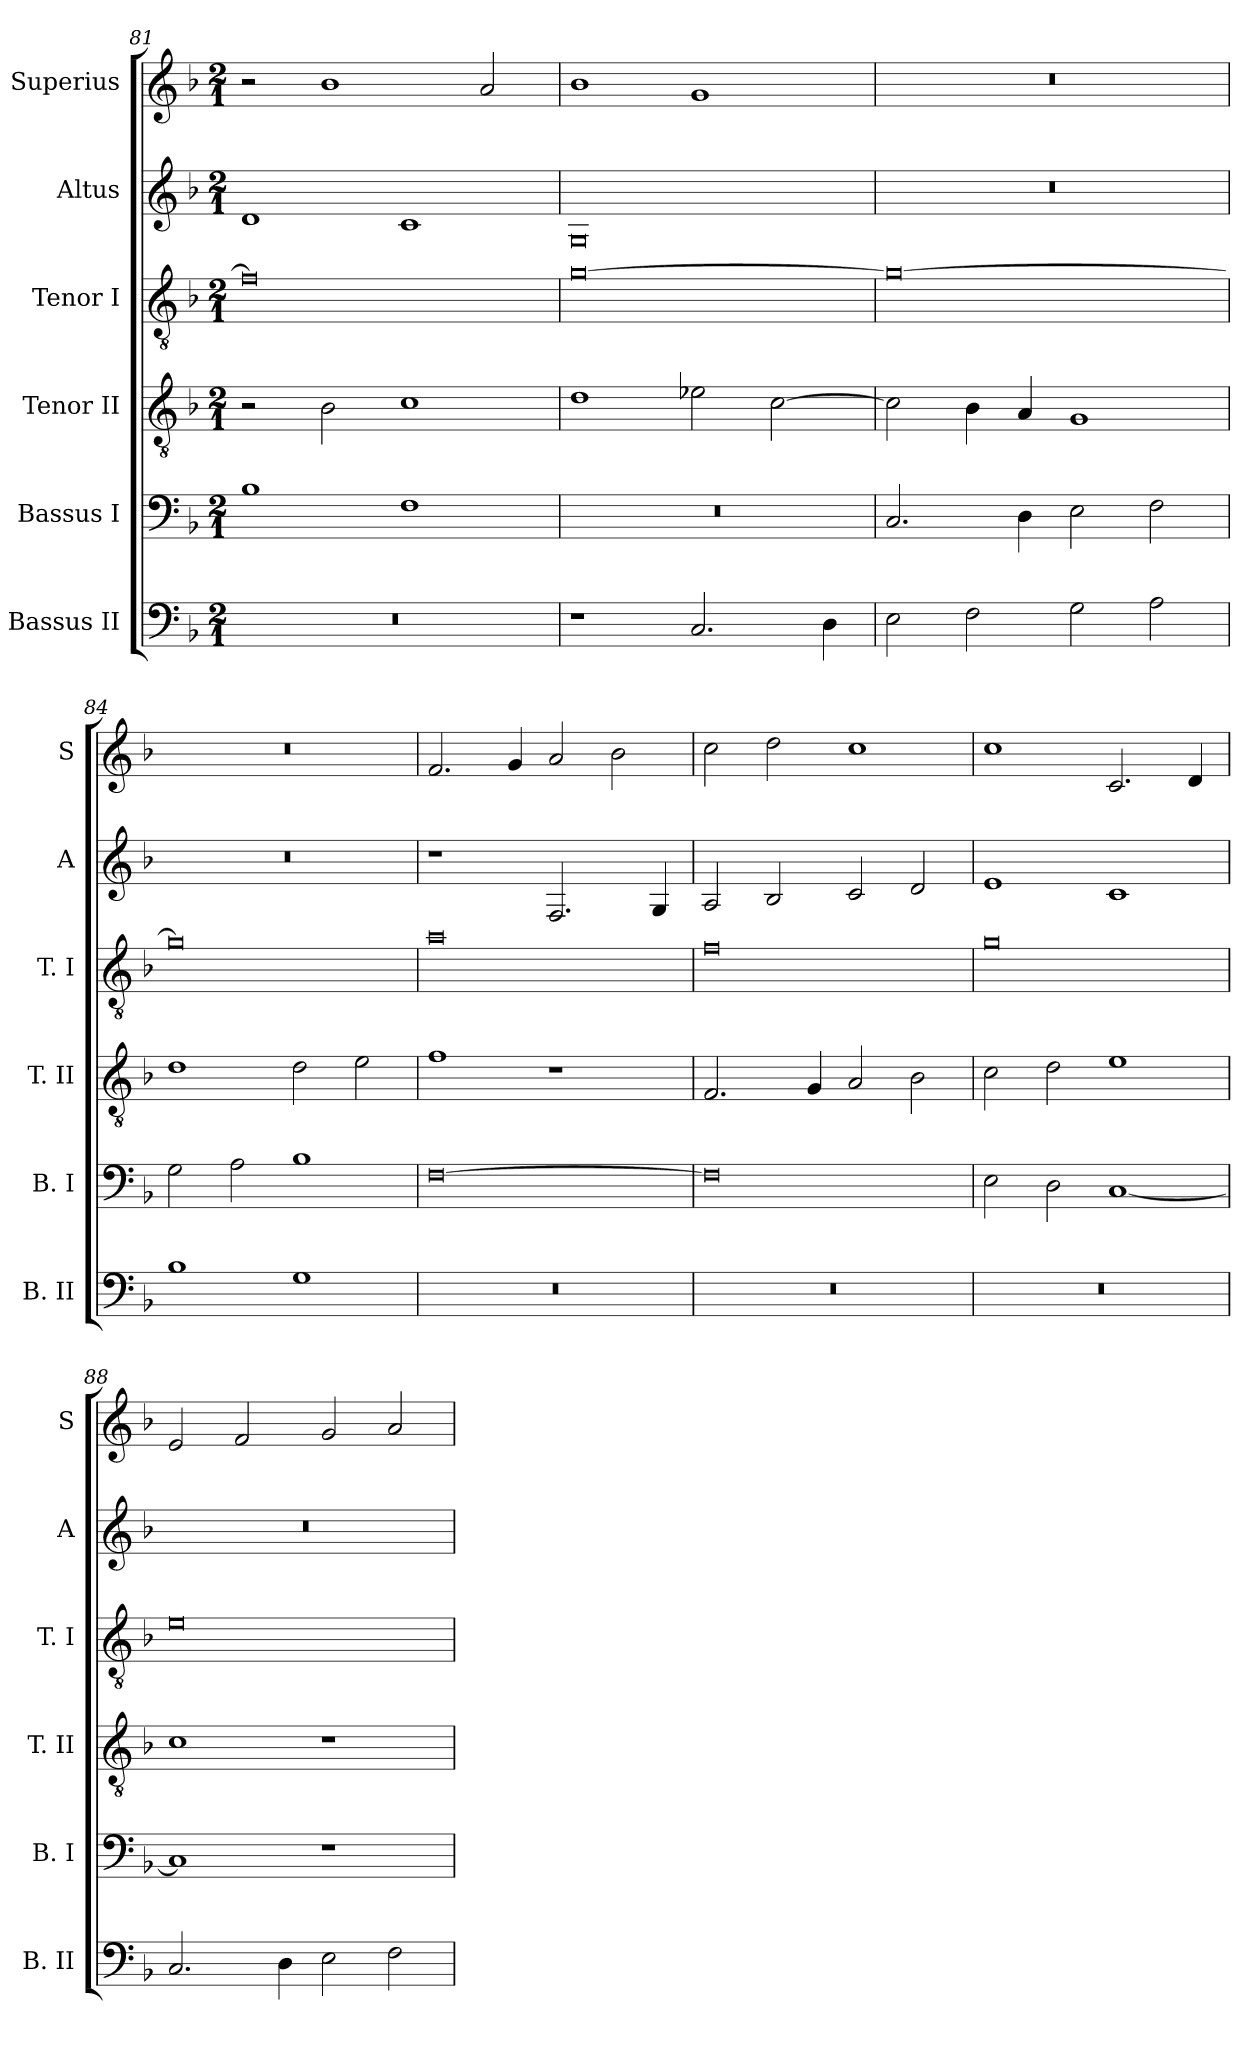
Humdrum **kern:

**kern	**kern	**kern	**kern	**kern	**kern
*part6	*part5	*part4	*part3	*part2	*part1
*staff6	*staff5	*staff4	*staff3	*staff2	*staff1
*I"Bassus II	*I"Bassus I	*I"Tenor II	*I"Tenor I	*I"Altus	*I"Superius
*I'B. II	*I'B. I	*I'T. II	*I'T. I	*I'A	*I'S
*clefF4	*clefF4	*clefGv2	*clefGv2	*clefG2	*clefG2
*k[b-]	*k[b-]	*k[b-]	*k[b-]	*k[b-]	*k[b-]
*F:	*F:	*F:	*F:	*F:	*F:
*M2/1	*M2/1	*M2/1	*M2/1	*M2/1	*M2/1
=81	=81	=81	=81	=81	=81
0r	1B-	2r	0f]	1d	2r
.	.	2B-	.	.	1b-
.	1F	1c	.	1c	.
.	.	.	.	.	2a
=82	=82	=82	=82	=82	=82
1r	0r	1d	[0g	0G	1b-
2.C	.	2e-X	.	.	1g
.	.	[2c	.	.	.
4D	.	.	.	.	.
=83	=83	=83	=83	=83	=83
2E	2.C	2c]	0g_	0r	0r
2F	.	4B-	.	.	.
.	4D	4A	.	.	.
2G	2E	1G	.	.	.
2A	2F	.	.	.	.
=84	=84	=84	=84	=84	=84
1B-	2G	1d	0g]	0r	0r
.	2A	.	.	.	.
1G	1B-	2d	.	.	.
.	.	2e	.	.	.
=85	=85	=85	=85	=85	=85
0r	[0F	1f	0a	1r	2.f
.	.	.	.	.	4g
.	.	1r	.	2.F	2a
.	.	.	.	.	2b-
.	.	.	.	4G	.
=86	=86	=86	=86	=86	=86
0r	0F]	2.F	0f	2A	2cc
.	.	.	.	2B-	2dd
.	.	4G	.	.	.
.	.	2A	.	2c	1cc
.	.	2B-	.	2d	.
=87	=87	=87	=87	=87	=87
0r	2E	2c	0g	1e	1cc
.	2D	2d	.	.	.
.	[1C	1e	.	1c	2.c
.	.	.	.	.	4d
=88	=88	=88	=88	=88	=88
2.C	1C]	1c	0e	0r	2e
.	.	.	.	.	2f
4D	.	.	.	.	.
2E	1r	1r	.	.	2g
2F	.	.	.	.	2a
=	=	=	=	=	=
*-	*-	*-	*-	*-	*-
